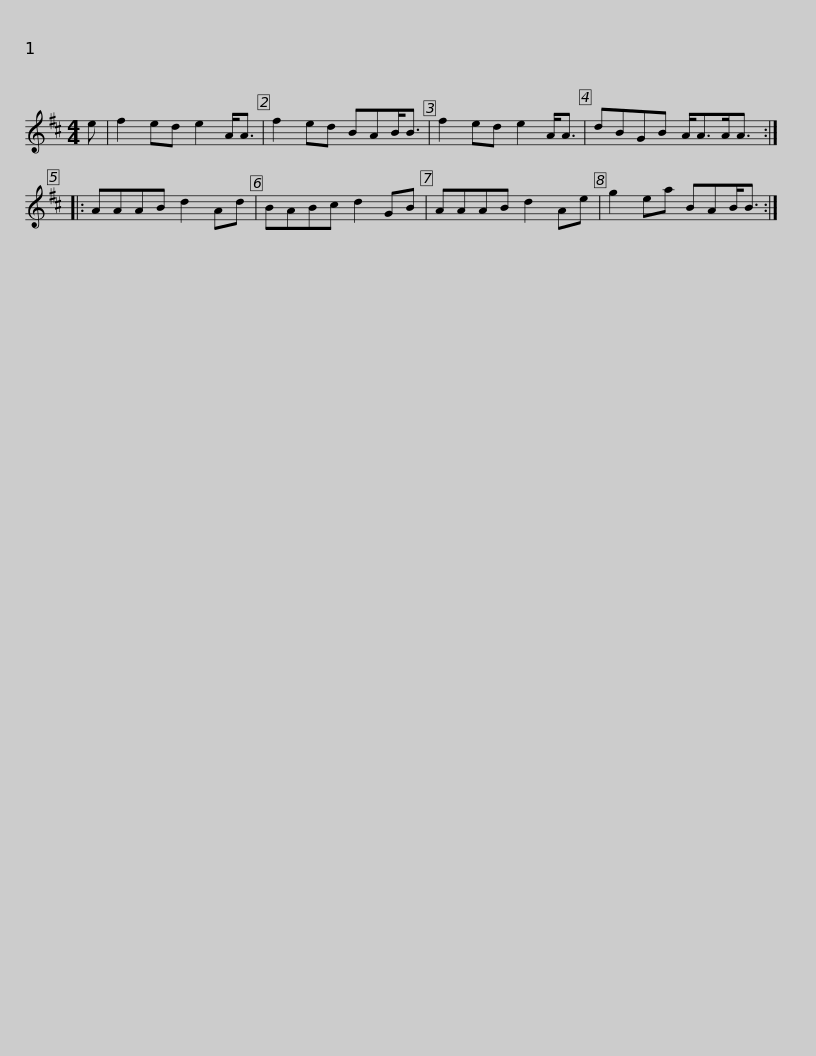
X:1
L:1/8
M:4/4
I:linebreak $
K:D
V:1 treble
V:1
 e | f2 ed e2 A<A | f2 ed BAB<B | f2 ed e2 A<A | dBGB A<AA<A :: %5
 AAAB d2 Ad |$ BABc d2 GB | AAAB d2 Ae | g2 ea BAB<B :| %9
